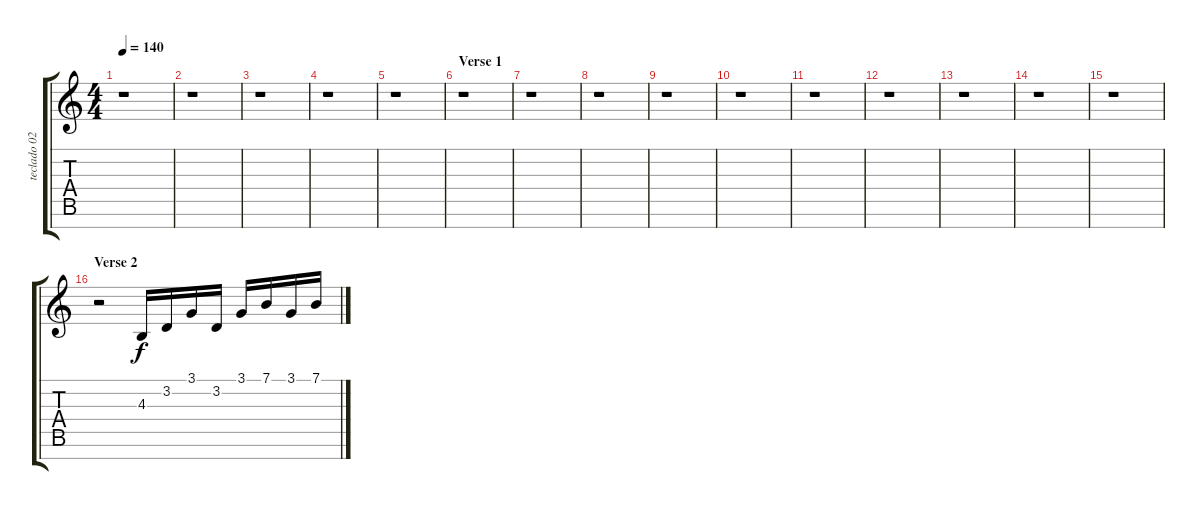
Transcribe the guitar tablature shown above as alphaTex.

\track ("teclado 02 (piano)" "teclado 02") {instrument acousticgrandpiano}
\staff {score tabs}
\tuning (E4 B3 G3 D3 A2 E2 B1) {hide}
\ts (4 4)
\tempo 140
\clef g2
\ks c
r.1{dy f} |
r.1 |
r.1 |
r.1 |
r.1 |
\section ("" "Verse 1")
r.1 |
r.1 |
r.1 |
r.1 |
r.1 |
r.1 |
r.1 |
r.1 |
r.1 |
r.1 |
\section ("" "Verse 2")
r.2 4.3.16{instrument electricgrandpiano} 3.2.16 3.1.16 3.2.16 3.1.16 7.1.16 3.1.16 7.1.16
